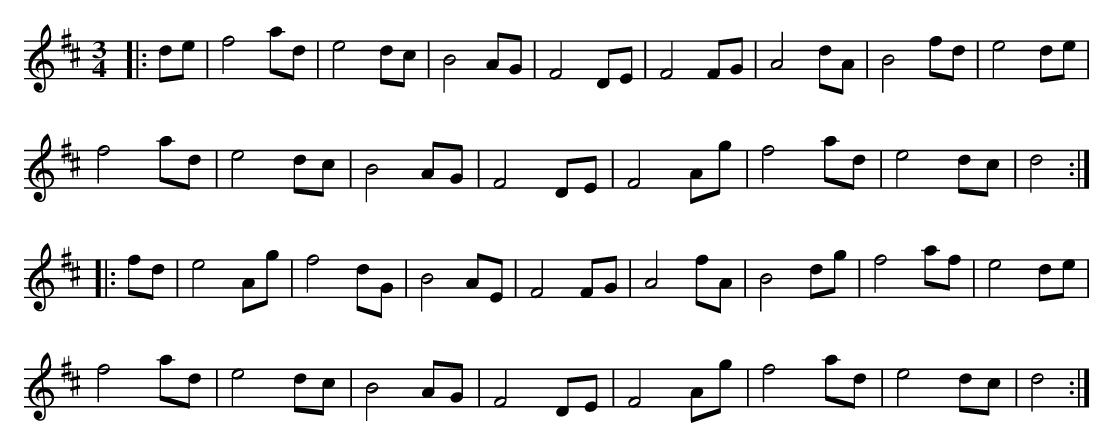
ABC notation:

X:1
M:3/4
K:D
|:de|f4 ad|e4 dc|B4 AG|F4 DE|F4 FG|A4 dA|B4 fd|e4 de|
f4 ad|e4 dc|B4 AG|F4 DE|F4 Ag|f4 ad|e4 dc|d4:|
|:fd|e4 Ag|f4 dG|B4 AE|F4 FG|A4 fA|B4 dg|f4 af|e4 de|
f4 ad|e4 dc|B4 AG|F4 DE|F4 Ag|f4 ad|e4 dc|d4:|
